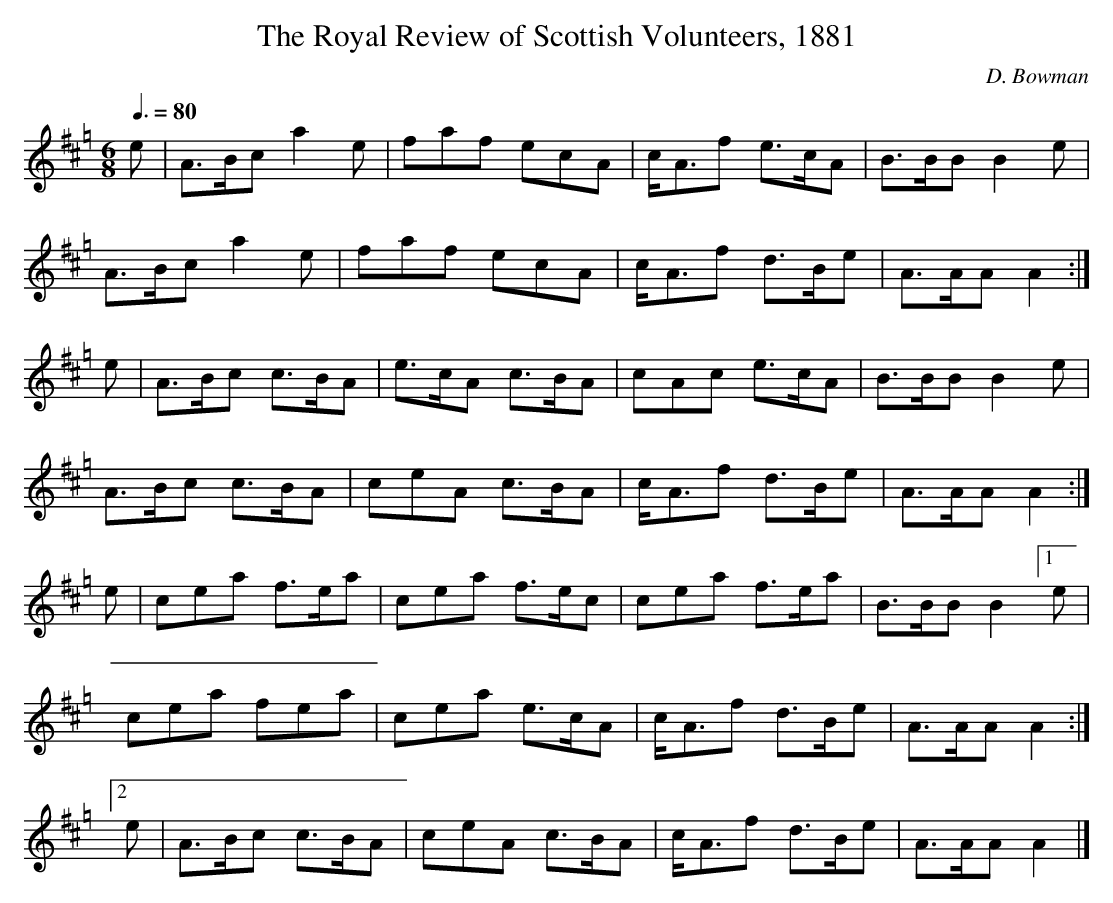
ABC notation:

X:1
T:The Royal Review of Scottish Volunteers, 1881
C:D. Bowman
M:6/8
L:1/8
Q:3/8=80
K:Hp
  e|A>Bc a2e |faf  ecA |c<Af e>cA|B>BB B2e  |
    A>Bc a2e |faf  ecA |c<Af d>Be|A>AA A2  :|
  e|A>Bc c>BA|e>cA c>BA|cAc  e>cA|B>BB B2e  |
    A>Bc c>BA|ceA  c>BA|c<Af d>Be|A>AA A2  :|
  e|cea  f>ea|cea  f>ec|cea  f>ea|B>BB B2[1e|
    cea  fea |cea  e>cA|c<Af d>Be|A>AA A2  :|
[2e|A>Bc c>BA|ceA  c>BA|c<Af d>Be|A>AA A2  |]
